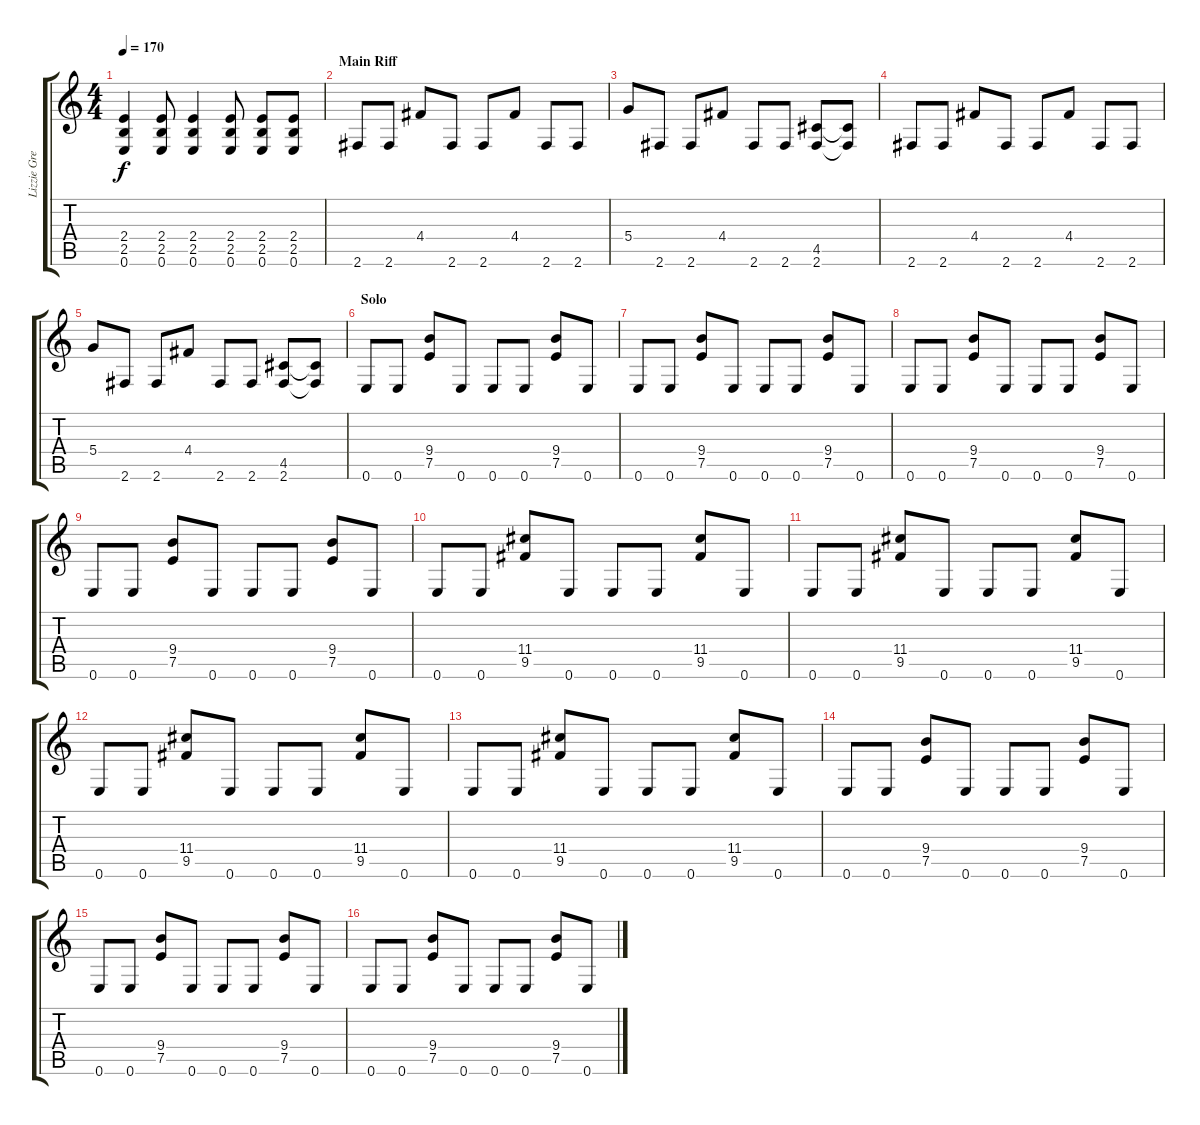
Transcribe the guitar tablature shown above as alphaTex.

\track ("Lizzie Grey - Rhythm Guitar" "Lizzie Gre") {instrument distortionguitar}
\staff {score tabs}
\tuning (E4 B3 G3 D3 A2 E2) {hide}
\ts (4 4)
\tempo 170
\clef g2
\ks c
(2.4 2.5 0.6).4{dy f} (2.4 2.5 0.6).8 (2.4 2.5 0.6).4 (2.4 2.5 0.6).8 (2.4 2.5 0.6).8 (2.4 2.5 0.6).8 |
\section ("" "Main Riff")
2.6.8 2.6.8 4.4.8 2.6.8 2.6.8 4.4.8 2.6.8 2.6.8 |
5.4.8 2.6.8 2.6.8 4.4.8 2.6.8 2.6.8 (4.5 2.6).8 (4.5{t} 2.6{t}).8 |
2.6.8 2.6.8 4.4.8 2.6.8 2.6.8 4.4.8 2.6.8 2.6.8 |
5.4.8 2.6.8 2.6.8 4.4.8 2.6.8 2.6.8 (4.5 2.6).8 (4.5{t} 2.6{t}).8 |
\section ("" "Solo")
0.6.8 0.6.8 (9.4 7.5).8 0.6.8 0.6.8 0.6.8 (9.4 7.5).8 0.6.8 |
0.6.8 0.6.8 (9.4 7.5).8 0.6.8 0.6.8 0.6.8 (9.4 7.5).8 0.6.8 |
0.6.8 0.6.8 (9.4 7.5).8 0.6.8 0.6.8 0.6.8 (9.4 7.5).8 0.6.8 |
0.6.8 0.6.8 (9.4 7.5).8 0.6.8 0.6.8 0.6.8 (9.4 7.5).8 0.6.8 |
0.6.8 0.6.8 (11.4 9.5).8 0.6.8 0.6.8 0.6.8 (11.4 9.5).8 0.6.8 |
0.6.8 0.6.8 (11.4 9.5).8 0.6.8 0.6.8 0.6.8 (11.4 9.5).8 0.6.8 |
0.6.8 0.6.8 (11.4 9.5).8 0.6.8 0.6.8 0.6.8 (11.4 9.5).8 0.6.8 |
0.6.8 0.6.8 (11.4 9.5).8 0.6.8 0.6.8 0.6.8 (11.4 9.5).8 0.6.8 |
0.6.8 0.6.8 (9.4 7.5).8 0.6.8 0.6.8 0.6.8 (9.4 7.5).8 0.6.8 |
0.6.8 0.6.8 (9.4 7.5).8 0.6.8 0.6.8 0.6.8 (9.4 7.5).8 0.6.8 |
0.6.8 0.6.8 (9.4 7.5).8 0.6.8 0.6.8 0.6.8 (9.4 7.5).8 0.6.8
